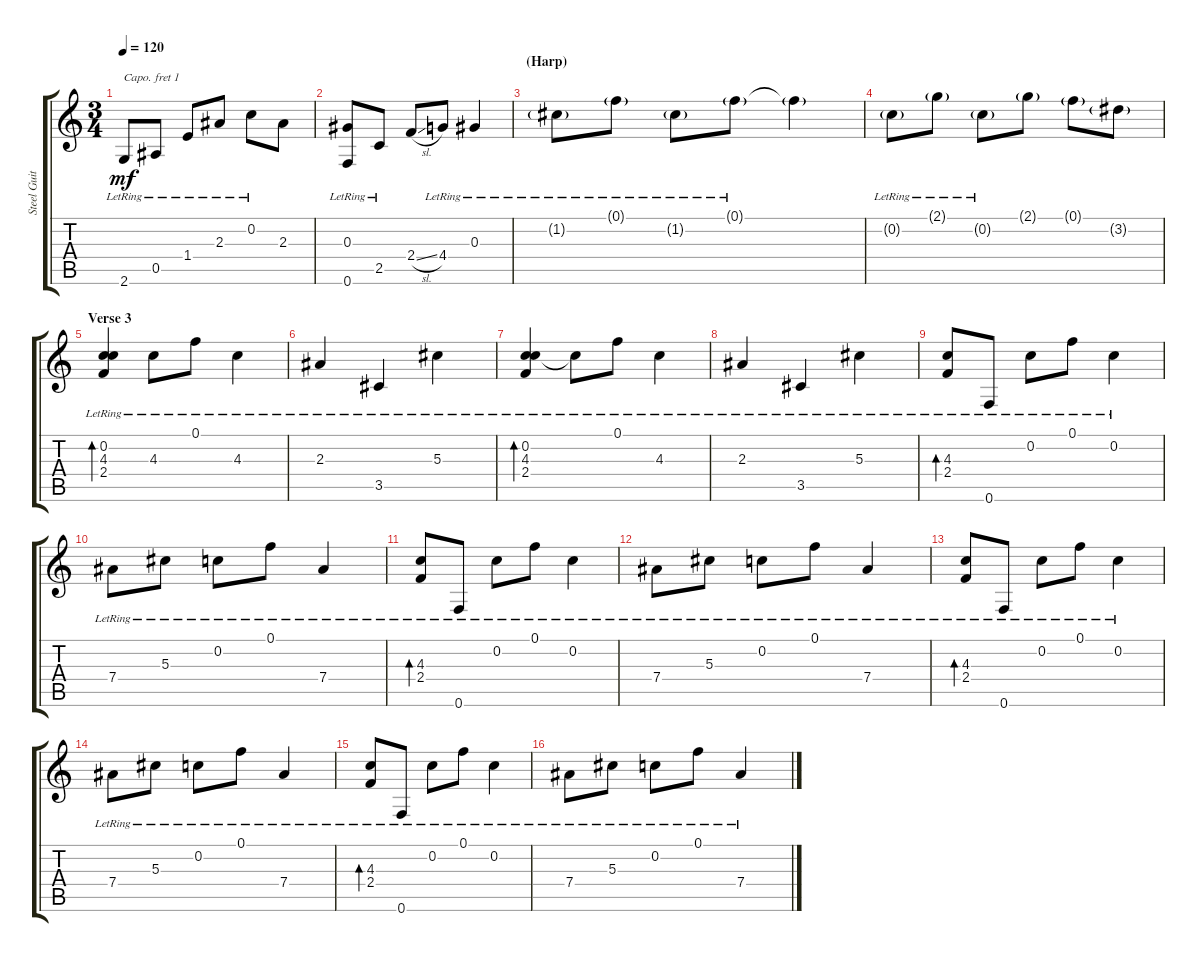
\track ("Steel Guitar" "Steel Guit") {instrument acousticguitarsteel}
\staff {score tabs}
\capo 1
\tuning (E4 B3 G3 D3 A2 E2) {hide}
\ts (3 4)
\tempo 120
\clef g2
\ks c
2.6{lr}.8{dy mf} 0.5{lr}.8 1.4{lr}.8 2.3{lr}.8 0.2{lr}.8 2.3.8 |
(0.3{lr} 0.6{lr}).8 2.5{lr}.8 2.4{sl}.8 4.4{lr}.8 0.3{lr}.4 |
\section ("" "(Harp)")
1.2{g lr}.8 0.1{g lr}.8 1.2{g lr}.8 0.1{g lr}.8 0.1{g t}.4 |
0.2{g lr}.8 2.1{g lr}.8 0.2{g lr}.8 2.1{g}.8 0.1{g}.8 3.2{g}.8 |
\section ("" "Verse 3")
(0.2{lr} 4.3{lr} 2.4{lr}).4{bd 60} 4.3{lr}.8 0.1{lr}.8 4.3{lr}.4 |
2.3{lr}.4 3.5{lr}.4 5.3{lr}.4 |
(0.2{lr} 4.3{lr} 2.4{lr}).4{bd 60} 4.3{lr t}.8 0.1{lr}.8 4.3{lr}.4 |
2.3{lr}.4 3.5{lr}.4 5.3{lr}.4 |
(4.3{lr} 2.4{lr}).8{bd 60} 0.6{lr}.8 0.2{lr}.8 0.1{lr}.8 0.2{lr}.4 |
7.4{lr}.8 5.3{lr}.8 0.2{lr}.8 0.1{lr}.8 7.4{lr}.4 |
(4.3{lr} 2.4{lr}).8{bd 60} 0.6{lr}.8 0.2{lr}.8 0.1{lr}.8 0.2{lr}.4 |
7.4{lr}.8 5.3{lr}.8 0.2{lr}.8 0.1{lr}.8 7.4{lr}.4 |
(4.3{lr} 2.4{lr}).8{bd 60} 0.6{lr}.8 0.2{lr}.8 0.1{lr}.8 0.2{lr}.4 |
7.4{lr}.8 5.3{lr}.8 0.2{lr}.8 0.1{lr}.8 7.4{lr}.4 |
(4.3{lr} 2.4{lr}).8{bd 60} 0.6{lr}.8 0.2{lr}.8 0.1{lr}.8 0.2{lr}.4 |
7.4{lr}.8 5.3{lr}.8 0.2{lr}.8 0.1{lr}.8 7.4{lr}.4
